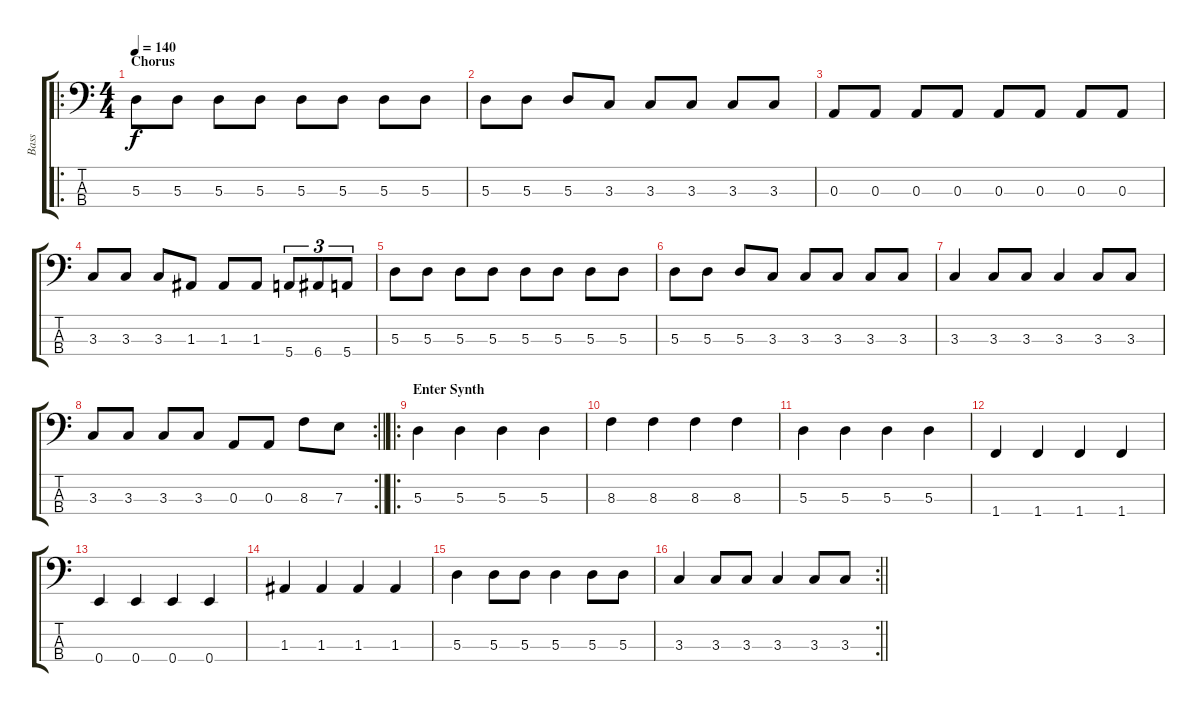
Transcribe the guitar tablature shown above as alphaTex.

\track ("Bass" "Bass") {instrument electricbassfinger}
\staff {score tabs}
\tuning (G2 D2 A1 E1) {hide}
\ro
\ts (4 4)
\section ("" "Chorus")
\tempo 140
\clef f4
\ks c
5.3.8{dy f} 5.3.8 5.3.8 5.3.8 5.3.8 5.3.8 5.3.8 5.3.8 |
5.3.8 5.3.8 5.3.8 3.3.8 3.3.8 3.3.8 3.3.8 3.3.8 |
0.3.8 0.3.8 0.3.8 0.3.8 0.3.8 0.3.8 0.3.8 0.3.8 |
3.3.8 3.3.8 3.3.8 1.3.8 1.3.8 1.3.8 5.4.8{tu (3 2)} 6.4.8{tu (3 2)} 5.4.8{tu (3 2)} |
5.3.8 5.3.8 5.3.8 5.3.8 5.3.8 5.3.8 5.3.8 5.3.8 |
5.3.8 5.3.8 5.3.8 3.3.8 3.3.8 3.3.8 3.3.8 3.3.8 |
3.3.4 3.3.8 3.3.8 3.3.4 3.3.8 3.3.8 |
\rc 2
\barLineRight lightlight
3.3.8 3.3.8 3.3.8 3.3.8 0.3.8 0.3.8 8.3.8 7.3.8 |
\ro
\section ("" "Enter Synth")
5.3.4 5.3.4 5.3.4 5.3.4 |
8.3.4 8.3.4 8.3.4 8.3.4 |
5.3.4 5.3.4 5.3.4 5.3.4 |
1.4.4 1.4.4 1.4.4 1.4.4 |
0.4.4 0.4.4 0.4.4 0.4.4 |
1.3.4 1.3.4 1.3.4 1.3.4 |
5.3.4 5.3.8 5.3.8 5.3.4 5.3.8 5.3.8 |
\rc 2
\barLineRight lightlight
3.3.4 3.3.8 3.3.8 3.3.4 3.3.8 3.3.8
